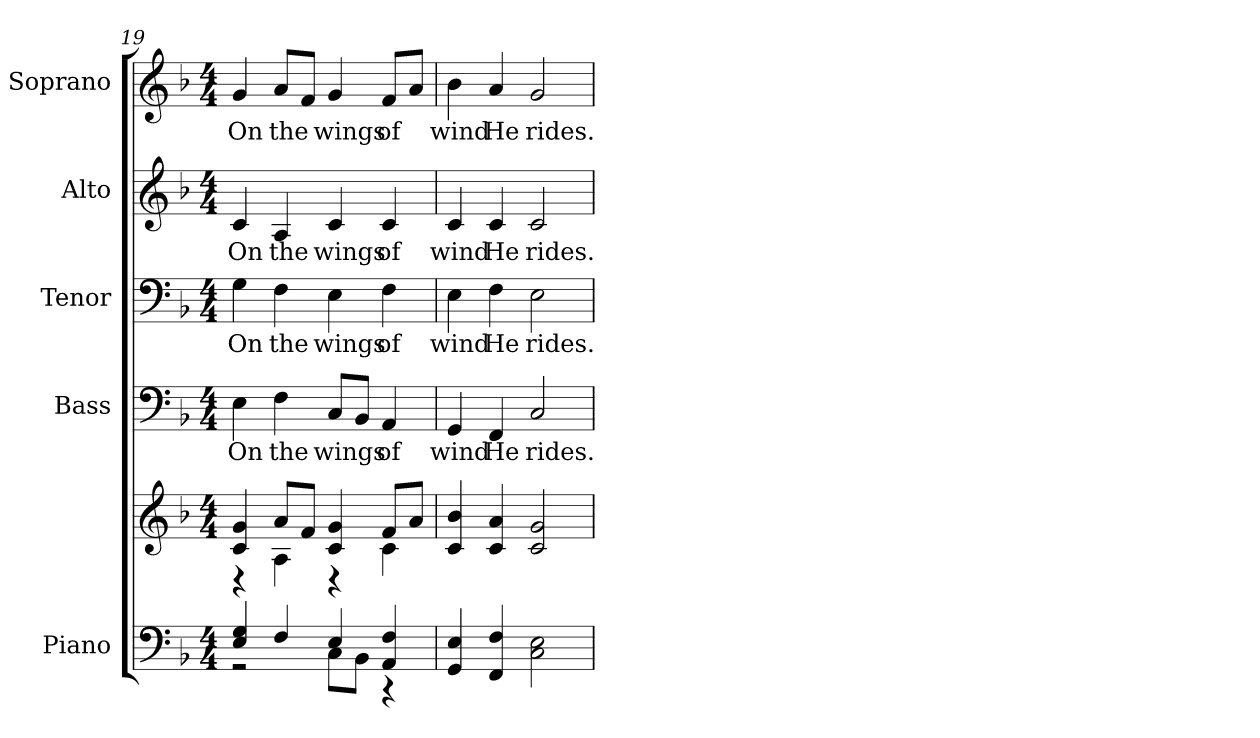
**kern	**kern	**kern	**text	**kern	**text	**kern	**text	**kern	**text
*part5	*part5	*part4	*part4	*part3	*part3	*part2	*part2	*part1	*part1
*staff6	*staff5	*staff4	*staff4	*staff3	*staff3	*staff2	*staff2	*staff1	*staff1
*I"Piano	*	*I"Bass	*	*I"Tenor	*	*I"Alto	*	*I"Soprano	*
*I'Pno.	*	*I'B.	*	*I'T.	*	*I'A.	*	*I'S.	*
*clefF4	*clefG2	*clefF4	*	*clefF4	*	*clefG2	*	*clefG2	*
*k[b-]	*k[b-]	*k[b-]	*	*k[b-]	*	*k[b-]	*	*k[b-]	*
*F:	*F:	*F:	*	*F:	*	*F:	*	*F:	*
*M4/4	*M4/4	*M4/4	*	*M4/4	*	*M4/4	*	*M4/4	*
=19	=19	=19	=19	=19	=19	=19	=19	=19	=19
*^	*^	*	*	*	*	*	*	*	*
!	!	!	!	!	!LO:LY:b:color=#000000	!	!	!	!	!	!
!	!	!	!	!	!	!	!LO:LY:b:color=#000000	!	!	!	!
!	!	!	!	!	!	!	!	!	!LO:LY:b:color=#000000	!	!
!	!	!	!	!	!	!	!	!	!	!	!LO:LY:b:color=#000000
4Ei/ 4Gi	2r	4ci/ 4gi	4r	4Ei\	On	4Gi\	On	4ci/	On	4gi/	On
!	!	!	!	!	!LO:LY:b:color=#000000	!	!	!	!	!	!
!	!	!	!	!	!	!	!LO:LY:b:color=#000000	!	!	!	!
!	!	!	!	!	!	!	!	!	!LO:LY:b:color=#000000	!	!
!	!	!	!	!	!	!	!	!	!	!	!LO:LY:b:color=#000000
4Fi/	.	8ai/L	4Ai\	4Fi\	the	4Fi\	the	4Ai/	the	8ai/L	the
.	.	8fi/J	.	.	.	.	.	.	.	8fi/J	.
!	!	!	!	!	!LO:LY:b:color=#000000	!	!	!	!	!	!
!	!	!	!	!	!	!	!LO:LY:b:color=#000000	!	!	!	!
!	!	!	!	!	!	!	!	!	!LO:LY:b:color=#000000	!	!
!	!	!	!	!	!	!	!	!	!	!	!LO:LY:b:color=#000000
4Ei/	8Ci\L	4ci/ 4gi	4r	8Ci/L	wings	4Ei\	wings	4ci/	wings	4gi/	wings
.	8BB-i\J	.	.	8BB-i/J	.	.	.	.	.	.	.
!	!	!	!	!	!LO:LY:b:color=#000000	!	!	!	!	!	!
!	!	!	!	!	!	!	!LO:LY:b:color=#000000	!	!	!	!
!	!	!	!	!	!	!	!	!	!LO:LY:b:color=#000000	!	!
!	!	!	!	!	!	!	!	!	!	!	!LO:LY:b:color=#000000
4AAi/ 4Fi	4r	8fi/L	4ci\	4AAi/	of	4Fi\	of	4ci/	of	8fi/L	of
.	.	8ai/J	.	.	.	.	.	.	.	8ai/J	.
*v	*v	*	*	*	*	*	*	*	*	*	*
*	*v	*v	*	*	*	*	*	*	*	*
=20	=20	=20	=20	=20	=20	=20	=20	=20	=20
!	!	!	!LO:LY:b:color=#000000	!	!	!	!	!	!
!	!	!	!	!	!LO:LY:b:color=#000000	!	!	!	!
!	!	!	!	!	!	!	!LO:LY:b:color=#000000	!	!
!	!	!	!	!	!	!	!	!	!LO:LY:b:color=#000000
4GGi/ 4Ei	4ci/ 4b-i	4GGi/	wind	4Ei\	wind	4ci/	wind	4b-i\	wind
!	!	!	!LO:LY:b:color=#000000	!	!	!	!	!	!
!	!	!	!	!	!LO:LY:b:color=#000000	!	!	!	!
!	!	!	!	!	!	!	!LO:LY:b:color=#000000	!	!
!	!	!	!	!	!	!	!	!	!LO:LY:b:color=#000000
4FFi/ 4Fi	4ci/ 4ai	4FFi/	He	4Fi\	He	4ci/	He	4ai/	He
!	!	!	!LO:LY:b:color=#000000	!	!	!	!	!	!
!	!	!	!	!	!LO:LY:b:color=#000000	!	!	!	!
!	!	!	!	!	!	!	!LO:LY:b:color=#000000	!	!
!	!	!	!	!	!	!	!	!	!LO:LY:b:color=#000000
2Ci\ 2Ei	2ci/ 2gi	2Ci/	rides.	2Ei\	rides.	2ci/	rides.	2gi/	rides.
=	=	=	=	=	=	=	=	=	=
*-	*-	*-	*-	*-	*-	*-	*-	*-	*-
